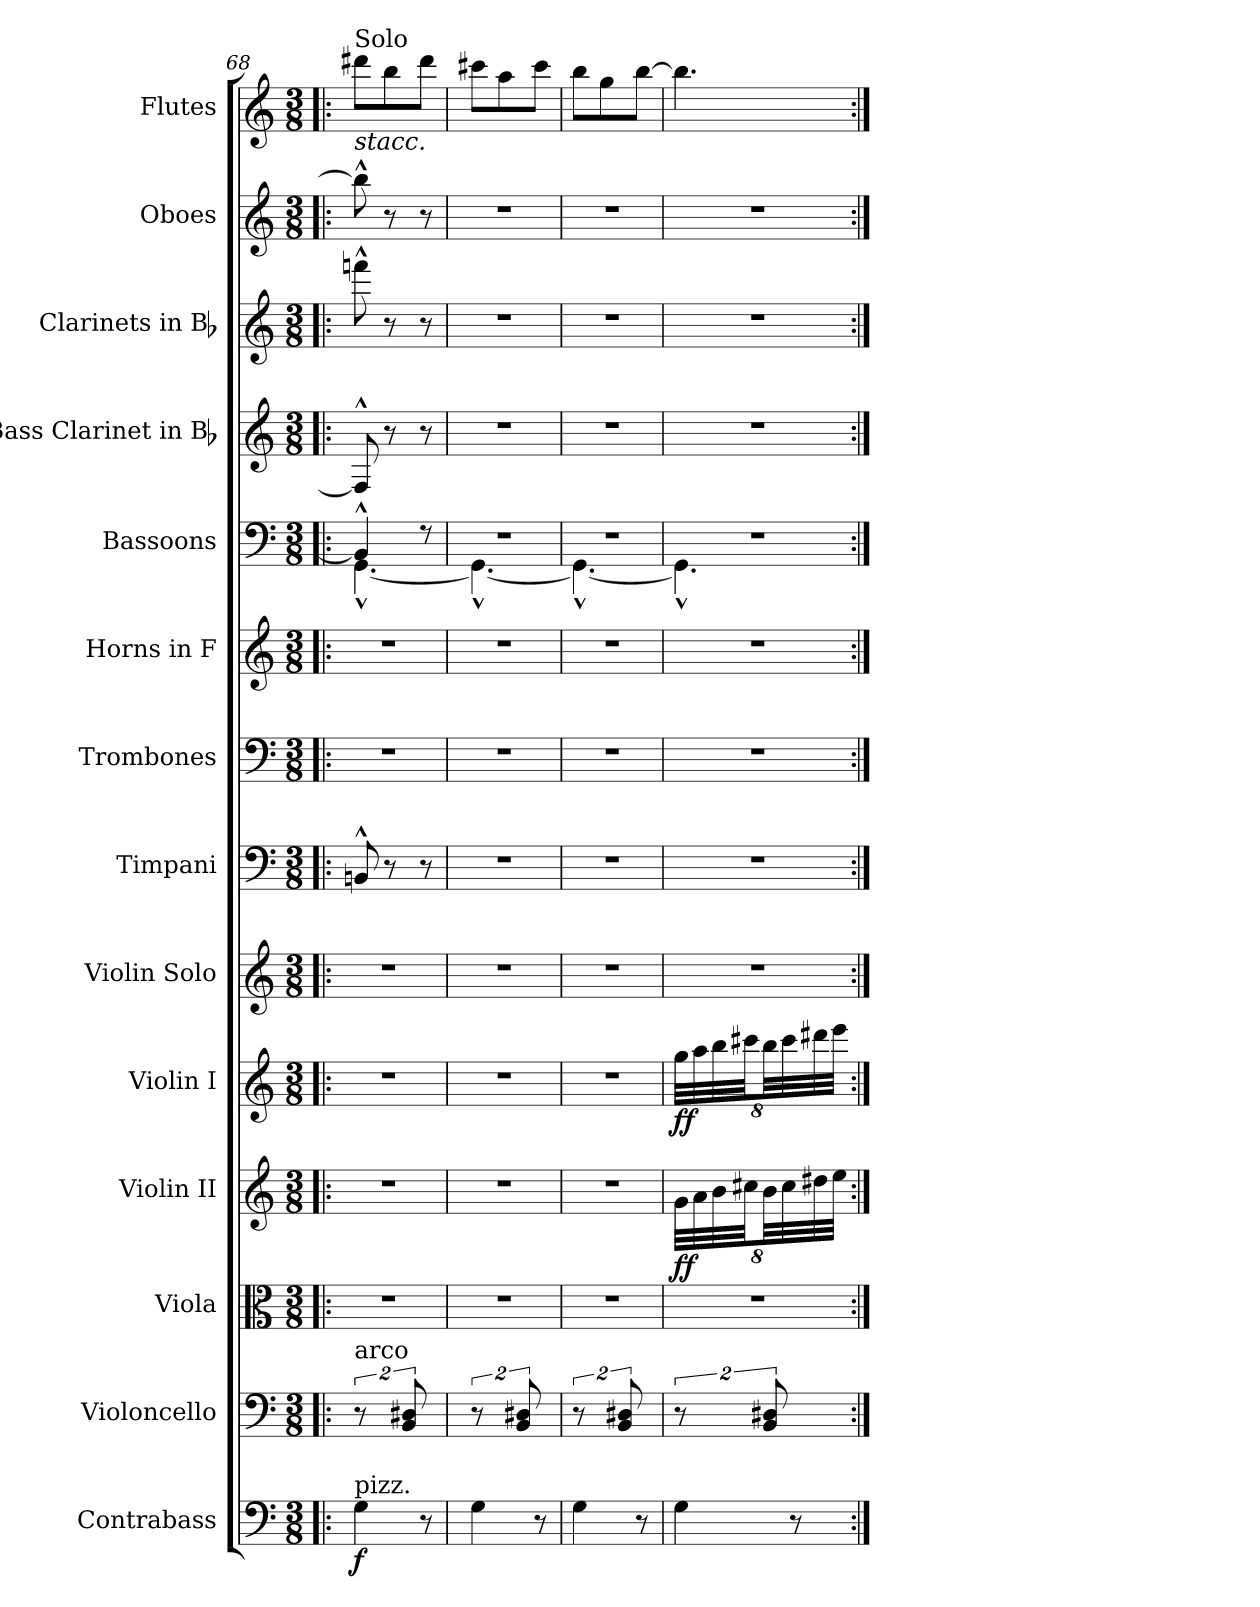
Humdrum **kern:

**kern	**dynam	**kern	**kern	**kern	**dynam	**kern	**dynam	**kern	**kern	**kern	**kern	**kern	**kern	**kern	**kern	**kern
*part14	*part14	*part13	*part12	*part11	*part11	*part10	*part10	*part9	*part8	*part7	*part6	*part5	*part4	*part3	*part2	*part1
*staff14	*staff14	*staff13	*staff12	*staff11	*staff11	*staff10	*staff10	*staff9	*staff8	*staff7	*staff6	*staff5	*staff4	*staff3	*staff2	*staff1
*I"Contrabass	*	*I"Violoncello	*I"Viola	*I"Violin II	*	*I"Violin I	*	*I"Violin Solo	*I"Timpani	*I"Trombones	*I"Horns in F	*I"Bassoons	*I"Bass Clarinet in Bb	*I"Clarinets in Bb	*I"Oboes	*I"Flutes
*I'Cb.	*	*I'Vc.	*I'Vla.	*I'Vln. II	*	*I'Vln. I	*	*I'Vln.	*I'Timp.	*I'Tbn.	*I'Hn.	*I'Bsn.	*I'B. Cl.	*I'Cl.	*I'Ob.	*I'Fl.
*clefF4	*	*clefF4	*clefC3	*clefG2	*	*clefG2	*	*clefG2	*clefF4	*clefF4	*clefG2	*clefF4	*clefG2	*clefG2	*clefG2	*clefG2
*	*	*	*	*	*	*	*	*	*	*	*ITrd4c7	*	*ITrd1c2	*ITrd1c2	*	*
*k[]	*	*k[]	*k[]	*k[]	*	*k[]	*	*k[]	*k[]	*k[]	*k[b-]	*k[]	*k[b-e-]	*k[b-e-]	*k[]	*k[]
*C:	*	*C:	*C:	*C:	*	*C:	*	*C:	*C:	*C:	*F:	*C:	*B-:	*B-:	*C:	*C:
*M3/8	*	*M3/8	*M3/8	*M3/8	*	*M3/8	*	*M3/8	*M3/8	*M3/8	*M3/8	*M3/8	*M3/8	*M3/8	*M3/8	*M3/8
=68!|:	=68!|:	=68!|:	=68!|:	=68!|:	=68!|:	=68!|:	=68!|:	=68!|:	=68!|:	=68!|:	=68!|:	=68!|:	=68!|:	=68!|:	=68!|:	=68!|:
*	*	*	*	*	*	*	*	*	*	*	*	*^	*	*	*	*
!	!	!	!	!	!	!	!	!	!	!	!	!	!	!	!	!	!LO:TX:a:t=Solo
!	!	!	!	!	!	!	!	!	!	!	!	!	!	!	!	!	!LO:TX:b:i:t=stacc.
!	!	!LO:TX:a:t=arco	!	!	!	!	!	!	!	!	!	!	!	!	!	!	!
!LO:TX:a:t=pizz.	!	!	!	!	!	!	!	!	!	!	!	!	!	!	!	!	!
4G	f	16%3r	8%3r	8%3r	.	8%3r	.	8%3r	8BBn^^	8%3r	8%3r	4BB^^]	[4.GG^^	8E-^^]	8eee-X^^	8bb^^]	8ddd#XL
.	.	.	.	.	.	.	.	.	8r	.	.	.	.	8r	8r	8r	8bb
.	.	16%3BB 16%3D#X	.	.	.	.	.	.	.	.	.	.	.	.	.	.	.
8r	.	.	.	.	.	.	.	.	8r	.	.	8r	.	8r	8r	8r	8ddd#J
=69	=69	=69	=69	=69	=69	=69	=69	=69	=69	=69	=69	=69	=69	=69	=69	=69	=69
4G	.	16%3r	8%3r	8%3r	.	8%3r	.	8%3r	8%3r	8%3r	8%3r	8%3r	4.GG^^_	8%3r	8%3r	8%3r	8ccc#XL
.	.	.	.	.	.	.	.	.	.	.	.	.	.	.	.	.	8aa
.	.	16%3BB 16%3D#X	.	.	.	.	.	.	.	.	.	.	.	.	.	.	.
8r	.	.	.	.	.	.	.	.	.	.	.	.	.	.	.	.	8ccc#J
=70	=70	=70	=70	=70	=70	=70	=70	=70	=70	=70	=70	=70	=70	=70	=70	=70	=70
4G	.	16%3r	8%3r	8%3r	.	8%3r	.	8%3r	8%3r	8%3r	8%3r	8%3r	4.GG^^_	8%3r	8%3r	8%3r	8bbL
.	.	.	.	.	.	.	.	.	.	.	.	.	.	.	.	.	8gg
.	.	16%3BB 16%3D#X	.	.	.	.	.	.	.	.	.	.	.	.	.	.	.
8r	.	.	.	.	.	.	.	.	.	.	.	.	.	.	.	.	[8bbJ
=71	=71	=71	=71	=71	=71	=71	=71	=71	=71	=71	=71	=71	=71	=71	=71	=71	=71
4G	.	16%3r	8%3r	64%3gLLL	ff	64%3ggLLL	ff	8%3r	8%3r	8%3r	8%3r	8%3r	4.GG^^]	8%3r	8%3r	8%3r	4.bb]
.	.	.	.	64%3a	.	64%3aa	.	.	.	.	.	.	.	.	.	.	.
.	.	.	.	64%3b	.	64%3bb	.	.	.	.	.	.	.	.	.	.	.
.	.	.	.	64%3cc#XJJ	.	64%3ccc#XJJ	.	.	.	.	.	.	.	.	.	.	.
.	.	16%3BB 16%3D#X	.	64%3bLL	.	64%3bbLL	.	.	.	.	.	.	.	.	.	.	.
.	.	.	.	64%3cc#	.	64%3ccc#	.	.	.	.	.	.	.	.	.	.	.
8r	.	.	.	.	.	.	.	.	.	.	.	.	.	.	.	.	.
.	.	.	.	64%3dd#X	.	64%3ddd#X	.	.	.	.	.	.	.	.	.	.	.
.	.	.	.	64%3eeJJJ	.	64%3eeeJJJ	.	.	.	.	.	.	.	.	.	.	.
*	*	*	*	*	*	*	*	*	*	*	*	*v	*v	*	*	*	*
=:|!	=:|!	=:|!	=:|!	=:|!	=:|!	=:|!	=:|!	=:|!	=:|!	=:|!	=:|!	=:|!	=:|!	=:|!	=:|!	=:|!
*-	*-	*-	*-	*-	*-	*-	*-	*-	*-	*-	*-	*-	*-	*-	*-	*-
